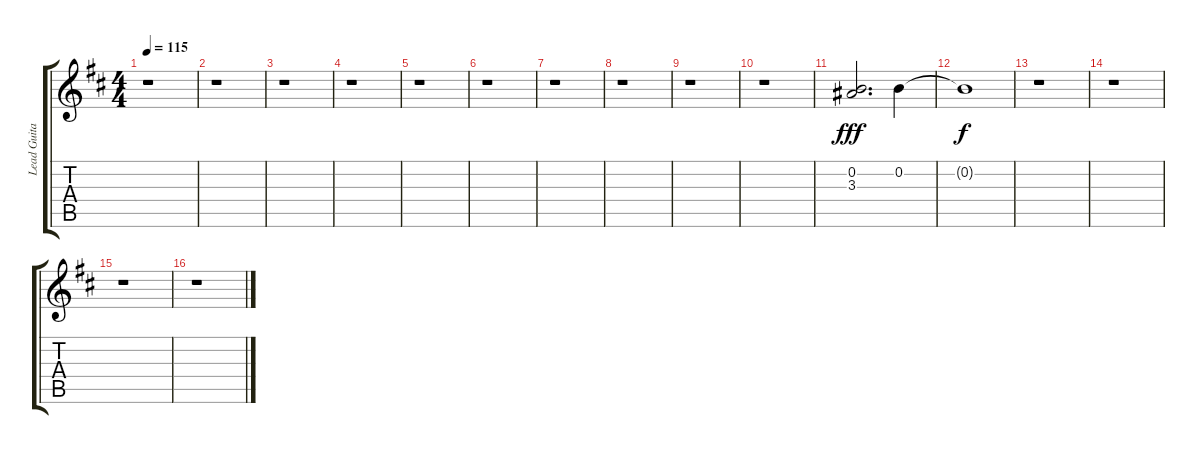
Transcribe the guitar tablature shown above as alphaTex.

\track ("Lead Guitar 1" "Lead Guita") {instrument overdrivenguitar}
\staff {score tabs}
\tuning (E4 B3 G3 D3 A2 E2) {hide}
\ts (4 4)
\tempo 115
\clef g2
\ks d
r.1{dy fff} |
r.1 |
r.1 |
r.1 |
r.1 |
r.1 |
r.1 |
r.1 |
r.1 |
r.1 |
(0.2 3.3).2{d} 0.2.4 |
0.2{t}.1{dy f} |
r.1 |
r.1 |
r.1 |
r.1
